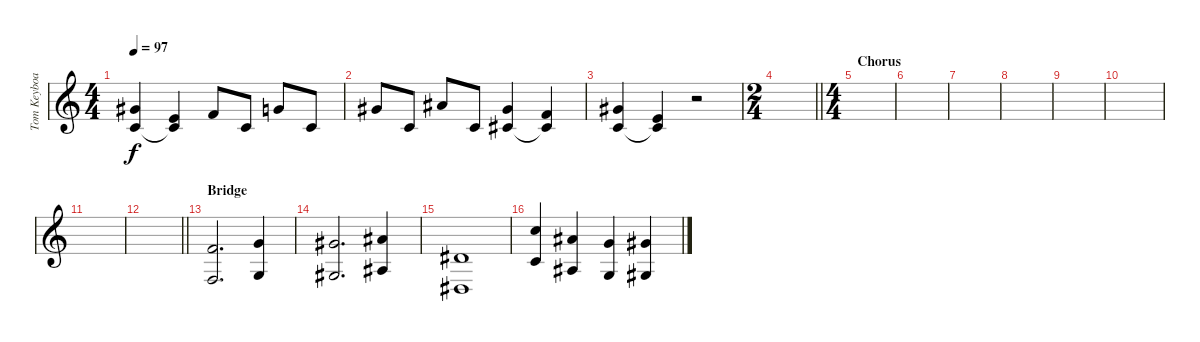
\track ("Tom Keyboard" "Tom Keyboa") {instrument churchorgan}
\staff {score}
\tuning (E4 B3 G3 D3 A2 E2) {hide}
\ts (4 4)
\tempo 97
\clef g2
\ks c
(9.2 10.4).4{dy f} (9.3 10.4{t}).4 10.3.8 10.4.8 8.2.8 10.4.8 |
9.2.8 10.4.8 11.2.8 10.4.8 (9.2 11.4).4 (10.3 11.4{t}).4 |
(9.2 10.4).4 (9.3 10.4{t}).4 r.2 |
\ts (2 4)
\barLineRight lightlight
|
\ts (4 4)
\section ("" "Chorus")
|
|
|
|
|
|
|
\barLineRight lightlight
|
\section ("" "Bridge")
(1.1 3.4).2{d volume 16 instrument stringensemble1} (3.1 0.3).4 |
(4.1 1.3).2{d} (6.1 3.3).4 |
(4.2 1.4).1 |
(8.1 5.3).4 (6.1 3.3).4 (3.1 0.3).4 (4.1 1.3).4
